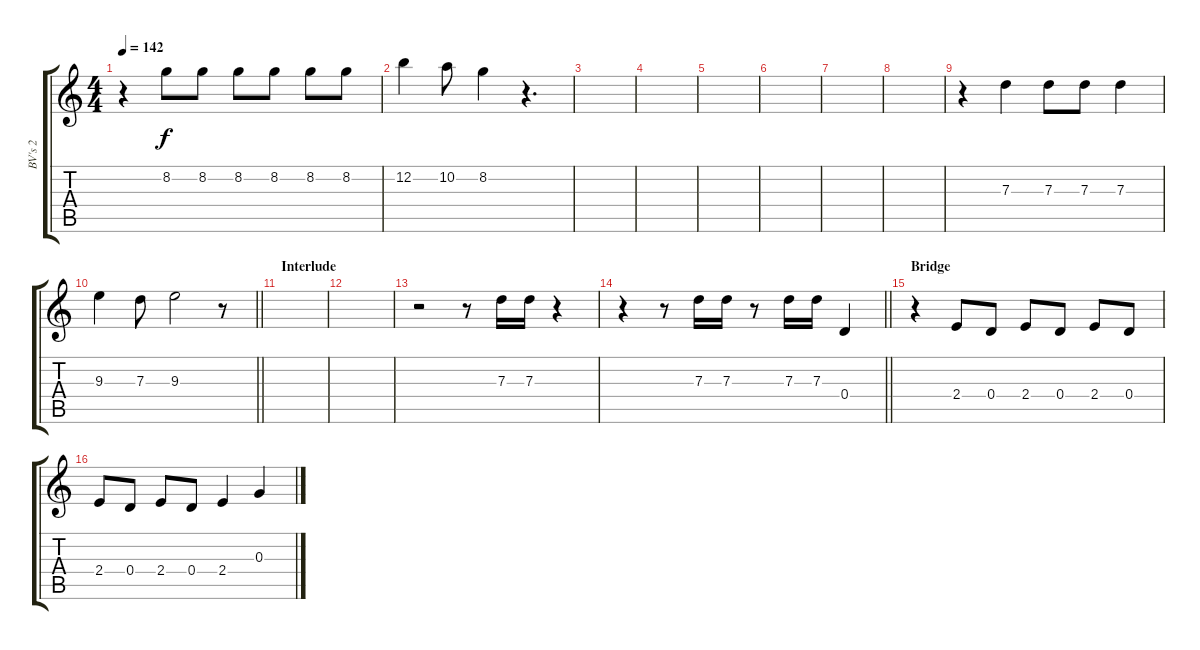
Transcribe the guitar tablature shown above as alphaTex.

\track ("BV's 2" "BV's 2") {instrument electricguitarjazz}
\staff {score tabs}
\tuning (E4 B3 G3 D3 A2 E2) {hide}
\ts (4 4)
\tempo 142
\clef g2
\ks c
r.4{dy f} 8.2.8 8.2.8 8.2.8 8.2.8 8.2.8 8.2.8 |
12.2.4 10.2.8 8.2.4 r.4{d} |
|
|
|
|
|
|
r.4 7.3.4 7.3.8 7.3.8 7.3.4 |
\barLineRight lightlight
9.3.4 7.3.8 9.3.2 r.8 |
\section ("" "Interlude")
|
|
r.2 r.8 7.3.16 7.3.16 r.4 |
\barLineRight lightlight
r.4 r.8 7.3.16 7.3.16 r.8 7.3.16 7.3.16 0.4.4 |
\section ("" "Bridge")
r.4 2.4.8 0.4.8 2.4.8 0.4.8 2.4.8 0.4.8 |
2.4.8 0.4.8 2.4.8 0.4.8 2.4.4 0.3.4
